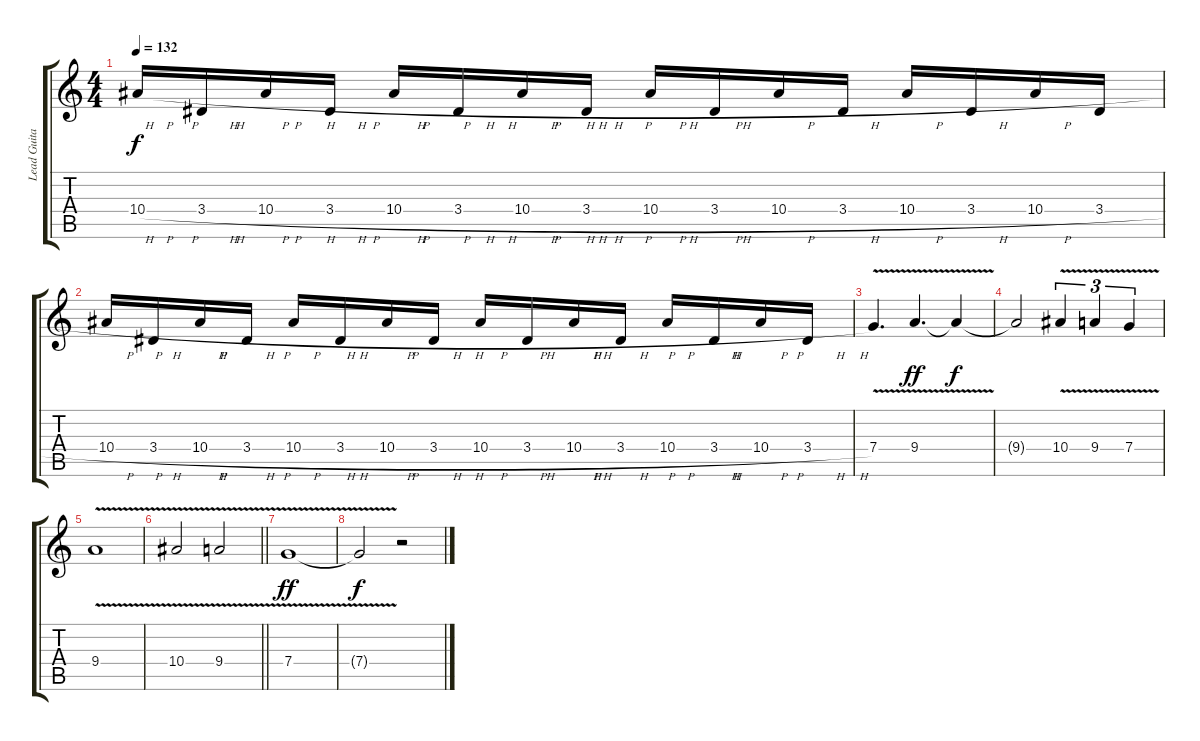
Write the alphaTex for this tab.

\track ("Lead Guitar" "Lead Guita") {instrument distortionguitar}
\staff {score tabs}
\tuning (D4 A3 F3 C3 G2 D2) {hide}
\ts (4 4)
\tempo 132
\clef g2
\ks c
10.4{h}.16{dy f} 3.4{h}.16 10.4{h}.16 3.4{h}.16 10.4{h}.16 3.4{h}.16 10.4{h}.16 3.4{h}.16 10.4{h}.16 3.4{h}.16 10.4{h}.16 3.4{h}.16 10.4{h}.16 3.4{h}.16 10.4{h}.16 3.4{h}.16 |
10.4{h}.16 3.4{h}.16 10.4{h}.16 3.4{h}.16 10.4{h}.16 3.4{h}.16 10.4{h}.16 3.4{h}.16 10.4{h}.16 3.4{h}.16 10.4{h}.16 3.4{h}.16 10.4{h}.16 3.4{h}.16 10.4{h}.16 3.4{h}.16 |
7.4{v}.4{d} 9.4{v}.4{d dy ff} 9.4{t}.4{dy f} |
9.4{t}.2 10.4{v}.4{tu (3 2)} 9.4{v}.4{tu (3 2)} 7.4{v}.4{tu (3 2)} |
9.4{v}.1 |
\barLineRight lightlight
10.4{v}.2 9.4{v}.2 |
7.4{v}.1{dy ff volume 0} |
7.4{t}.2{dy f} r.2
